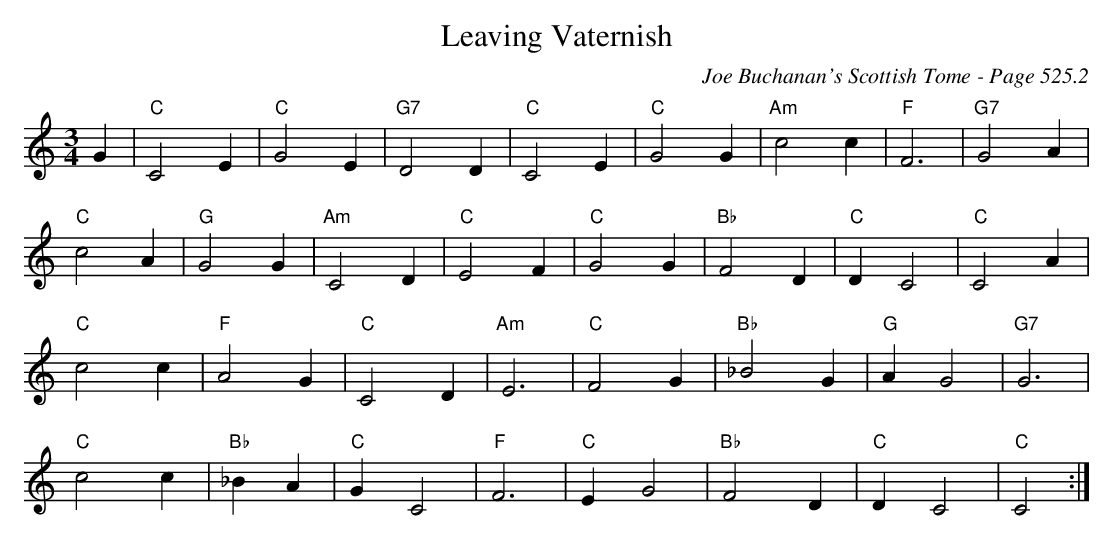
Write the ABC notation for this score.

X:1
T:Leaving Vaternish
C:Joe Buchanan's Scottish Tome - Page 525.2
L:1/4
M:3/4
K:C
G | "C"C2 E | "C"G2 E | "G7"D2 D | "C"C2 E | "C"G2 G | "Am"c2 c | "F"F3 | "G7"G2 A |
"C"c2 A | "G"G2 G | "Am"C2 D | "C"E2 F | "C"G2 G | "Bb"F2 D | "C"D C2 | "C"C2 A |
"C"c2 c | "F"A2 G | "C"C2 D | "Am"E3 | "C"F2 G | "Bb"_B2 G | "G"A G2 | "G7"G3 |
"C"c2 c | "Bb"_B A | "C"G C2 | "F"F3 | "C"E G2 | "Bb"F2 D | "C"D C2 | "C"C2 :|
